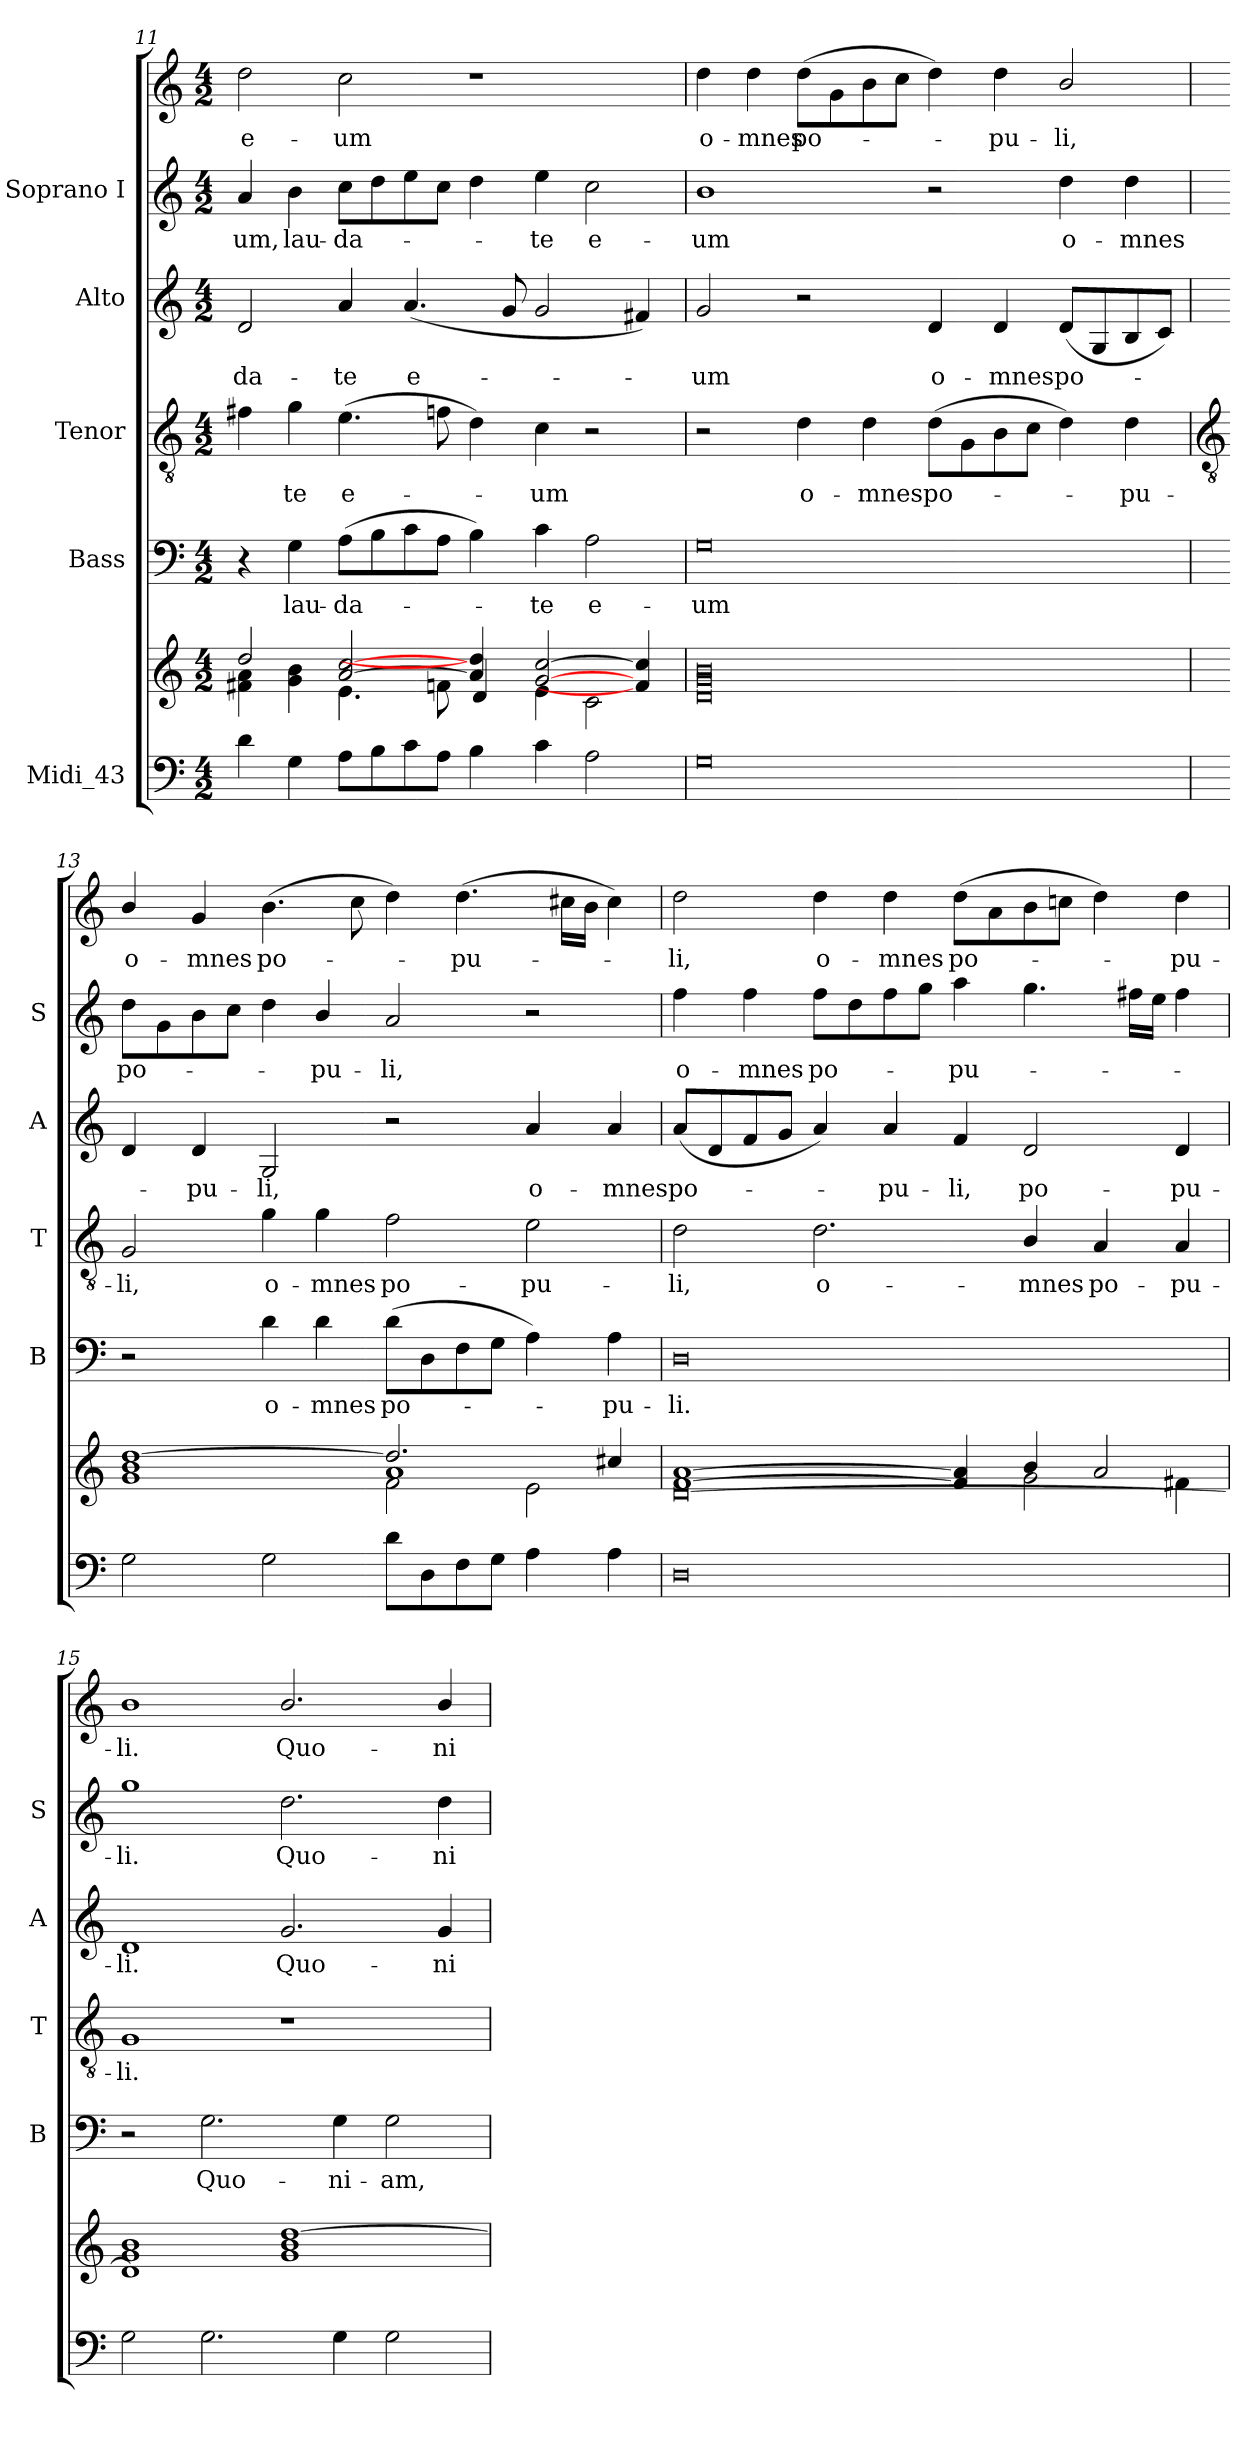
**kern	**kern	**kern	**text	**kern	**text	**kern	**text	**kern	**text	**kern	**text
*part5	*part5	*part4	*part4	*part3	*part3	*part2	*part2	*part1	*part1	*part1	*part1
*staff7	*staff6	*staff5	*staff5	*staff4	*staff4	*staff3	*staff3	*staff2	*staff2	*staff1	*staff1
*I"Midi_43	*	*I"Bass	*	*I"Tenor	*	*I"Alto	*	*I"Soprano I	*	*	*
*	*	*I'B	*	*I'T	*	*I'A	*	*I'S	*	*	*
*clefF4	*clefG2	*clefF4	*	*clefGv2	*	*clefG2	*	*clefG2	*	*clefG2	*
*k[]	*k[]	*k[]	*	*k[]	*	*k[]	*	*k[]	*	*k[]	*
*C:	*C:	*C:	*	*C:	*	*C:	*	*C:	*	*C:	*
*M4/2	*M4/2	*M4/2	*	*M4/2	*	*M4/2	*	*M4/2	*	*M4/2	*
=11	=11	=11	=11	=11	=11	=11	=11	=11	=11	=11	=11
*	*^	*	*	*	*	*	*	*	*	*	*
*	*	*^	*	*	*	*	*	*	*	*	*	*
!	!	!	!	!	!	!	!	!	!LO:LY:b	!	!LO:LY:b	!	!LO:LY:b
4d	2dd/	0ryy	4f#X\ 4a\	4r	.	4f#X	.	2d	-da-	4a	um,	2dd	-e-
!	!	!	!	!	!LO:LY:b	!	!LO:LY:b	!	!	!	!LO:LY:b	!	!
4G	.	.	4g\ 4b\	4G	lau-	4g	te	.	.	4b	lau-	.	.
!	!	!	!	!	!LO:LY:b	!	!LO:LY:b	!	!LO:LY:b	!	!LO:LY:b	!	!LO:LY:b
8AL	[2a/ [2cc/	.	4.e\	(>8AL	-da-	(>4.e	e-	4a	-te	8ccL	-da-	2cc	-um
8B	.	.	.	8B	.	.	.	.	.	8dd	.	.	.
!	!	!	!	!	!	!	!	!	!LO:LY:b	!	!	!	!
8c	.	.	.	8c	.	.	.	(<4.a	e-	8ee	.	.	.
8AJ	.	.	8fn\	8AJ	.	8fn	.	.	.	8ccJ	.	.	.
4B	4a/] 4dd/]	.	4d/	4B)	.	4d)	.	.	.	4dd	.	1r	.
.	.	.	.	.	.	.	.	8g	.	.	.	.	.
!	!	!	!	!	!LO:LY:b	!	!LO:LY:b	!	!	!	!LO:LY:b	!	!
4c	[2g/ [2cc/	.	4e\	4c	te	4c	um	2g	.	4ee	te	.	.
!	!	!	!	!	!LO:LY:b	!	!	!	!	!	!LO:LY:b	!	!
2A	.	.	2c\	2A	e-	2r	.	.	.	2cc	e-	.	.
.	4f#/] 4cc/]	.	.	.	.	.	.	4f#X)	.	.	.	.	.
=12	=12	=12	=12	=12	=12	=12	=12	=12	=12	=12	=12	=12	=12
!	!	!	!	!	!LO:LY:b	!	!	!	!LO:LY:b	!	!LO:LY:b	!	!LO:LY:b
0G	0d/ 0g/ 0b/	0ryy	0ryy	0G	-um	2r	.	2g	um	1b	um	4dd	-o-
!	!	!	!	!	!	!	!	!	!	!	!	!	!LO:LY:b
.	.	.	.	.	.	.	.	.	.	.	.	4dd	-mnes
!	!	!	!	!	!	!	!LO:LY:b	!	!	!	!	!	!LO:LY:b
.	.	.	.	.	.	4d	o-	2r	.	.	.	(>8ddL	po-
.	.	.	.	.	.	.	.	.	.	.	.	8g	.
!	!	!	!	!	!	!	!LO:LY:b	!	!	!	!	!	!
.	.	.	.	.	.	4d	-mnes	.	.	.	.	8b	.
.	.	.	.	.	.	.	.	.	.	.	.	8ccJ	.
!	!	!	!	!	!	!	!LO:LY:b	!	!LO:LY:b	!	!	!	!
.	.	.	.	.	.	(>8dL	po-	4d	o-	2r	.	4dd)	.
.	.	.	.	.	.	8G	.	.	.	.	.	.	.
!	!	!	!	!	!	!	!	!	!LO:LY:b	!	!	!	!LO:LY:b
.	.	.	.	.	.	8B	.	4d	-mnes	.	.	4dd	pu-
.	.	.	.	.	.	8cJ	.	.	.	.	.	.	.
!	!	!	!	!	!	!	!	!	!LO:LY:b	!	!LO:LY:b	!	!LO:LY:b
.	.	.	.	.	.	4d)	.	(<8dL	po-	4dd	o-	2b/	-li,
.	.	.	.	.	.	.	.	8G	.	.	.	.	.
!	!	!	!	!	!	!	!LO:LY:b	!	!	!	!LO:LY:b	!	!
.	.	.	.	.	.	4d	pu-	8B	.	4dd	-mnes	.	.
.	.	.	.	.	.	.	.	8cJ)	.	.	.	.	.
!!LO:LB:g=z
=13	=13	=13	=13	=13	=13	=13	=13	=13	=13	=13	=13	=13	=13
*	*	*	*	*	*	*clefGv2	*	*	*	*	*	*	*
!	!	!	!	!	!	!	!LO:LY:b	!	!	!	!LO:LY:b	!	!LO:LY:b
2G	[1dd/	1ryy	1g/ 1b/	2r	.	2G	-li,	4d	.	8ddL	po-	4b/	o-
.	.	.	.	.	.	.	.	.	.	8g	.	.	.
!	!	!	!	!	!	!	!	!	!LO:LY:b	!	!	!	!LO:LY:b
.	.	.	.	.	.	.	.	4d	pu-	8b	.	4g	-mnes
.	.	.	.	.	.	.	.	.	.	8ccJ	.	.	.
!	!	!	!	!	!LO:LY:b	!	!LO:LY:b	!	!LO:LY:b	!	!	!	!LO:LY:b
2G	.	.	.	4d	o-	4g	o-	2G	-li,	4dd	.	(>4.b	po-
!	!	!	!	!	!LO:LY:b	!	!LO:LY:b	!	!	!	!LO:LY:b	!	!
.	.	.	.	4d	-mnes	4g	-mnes	.	.	4b/	pu-	.	.
.	.	.	.	.	.	.	.	.	.	.	.	8cc	.
!	!	!	!	!	!LO:LY:b	!	!LO:LY:b	!	!	!	!LO:LY:b	!	!
8dL	2.dd/]	1a\	2f\	(>8dL	po-	2f	po-	2r	.	2a	-li,	4dd)	.
8D	.	.	.	8D	.	.	.	.	.	.	.	.	.
!	!	!	!	!	!	!	!	!	!	!	!	!	!LO:LY:b
8F	.	.	.	8F	.	.	.	.	.	.	.	(>4.dd	pu-
8GJ	.	.	.	8GJ	.	.	.	.	.	.	.	.	.
!	!	!	!	!	!	!	!LO:LY:b	!	!LO:LY:b	!	!	!	!
4A	.	.	2e\	4A)	.	2e	-pu-	4a	o-	2r	.	.	.
.	.	.	.	.	.	.	.	.	.	.	.	16cc#XLL	.
.	.	.	.	.	.	.	.	.	.	.	.	16bJJ	.
!	!	!	!	!	!LO:LY:b	!	!	!	!LO:LY:b	!	!	!	!
4A	4cc#X/	.	.	4A	pu-	.	.	4a	-mnes	.	.	4cc#)	.
=14	=14	=14	=14	=14	=14	=14	=14	=14	=14	=14	=14	=14	=14
!	!	!	!	!	!LO:LY:b	!	!LO:LY:b	!	!LO:LY:b	!	!LO:LY:b	!	!LO:LY:b
0D	[1f/ [1a/	1ryy	[0d\	0D	-li.	2d	-li,	(<8aL	po-	4ff	-o-	2dd	li,
.	.	.	.	.	.	.	.	8d	.	.	.	.	.
!	!	!	!	!	!	!	!	!	!	!	!LO:LY:b	!	!
.	.	.	.	.	.	.	.	8f	.	4ff	-mnes	.	.
.	.	.	.	.	.	.	.	8gJ	.	.	.	.	.
!	!	!	!	!	!	!	!LO:LY:b	!	!	!	!LO:LY:b	!	!LO:LY:b
.	.	.	.	.	.	2.d	o-	4a)	.	8ffL	po-	4dd	o-
.	.	.	.	.	.	.	.	.	.	8dd	.	.	.
!	!	!	!	!	!	!	!	!	!LO:LY:b	!	!	!	!LO:LY:b
.	.	.	.	.	.	.	.	4a	pu-	8ff	.	4dd	-mnes
.	.	.	.	.	.	.	.	.	.	8ggJ	.	.	.
!	!	!	!	!	!	!	!	!	!LO:LY:b	!	!LO:LY:b	!	!LO:LY:b
.	4f/] 4a/]	4ryy	.	.	.	.	.	4f	-li,	4aa	pu-	(>8ddL	po-
.	.	.	.	.	.	.	.	.	.	.	.	8a	.
!	!	!	!	!	!	!	!LO:LY:b	!	!LO:LY:b	!	!	!	!
.	4b/	2g\	.	.	.	4B/	-mnes	2d	po-	4.gg	.	8b	.
.	.	.	.	.	.	.	.	.	.	.	.	8ccnJ	.
!	!	!	!	!	!	!	!LO:LY:b	!	!	!	!	!	!
.	2a/	.	.	.	.	4A	po-	.	.	.	.	4dd)	.
.	.	.	.	.	.	.	.	.	.	16ff#XLL	.	.	.
.	.	.	.	.	.	.	.	.	.	16eeJJ	.	.	.
!	!	!	!	!	!	!	!LO:LY:b	!	!LO:LY:b	!	!	!	!LO:LY:b
.	.	4f#X\	.	.	.	4A	-pu-	4d	-pu-	4ff#	.	4dd	pu-
=15	=15	=15	=15	=15	=15	=15	=15	=15	=15	=15	=15	=15	=15
!	!	!	!	!	!	!	!LO:LY:b	!	!LO:LY:b	!	!LO:LY:b	!	!LO:LY:b
2G	1g/ 1b/	0ryy	1d/]	2r	.	1G	-li.	1d	-li.	1gg	-li.	1b/	li.
!	!	!	!	!	!LO:LY:b	!	!	!	!	!	!	!	!
2.G	.	.	.	2.G	Quo-	.	.	.	.	.	.	.	.
!	!	!	!	!	!	!	!	!	!LO:LY:b	!	!LO:LY:b	!	!LO:LY:b
.	[1dd/	.	1g/ 1b/	.	.	1r	.	2.g	Quo-	2.dd	Quo-	2.b/	Quo-
!	!	!	!	!	!LO:LY:b	!	!	!	!	!	!	!	!
4G	.	.	.	4G	-ni-	.	.	.	.	.	.	.	.
!	!	!	!	!	!LO:LY:b	!	!	!	!	!	!	!	!
2G	.	.	.	2G	-am,	.	.	.	.	.	.	.	.
!	!	!	!	!	!	!	!	!	!LO:LY:b	!	!LO:LY:b	!	!LO:LY:b
.	.	.	.	.	.	.	.	4g	-ni-	4dd	-ni-	4b/	-ni-
*	*v	*v	*v	*	*	*	*	*	*	*	*	*	*
=	=	=	=	=	=	=	=	=	=	=	=
*-	*-	*-	*-	*-	*-	*-	*-	*-	*-	*-	*-
